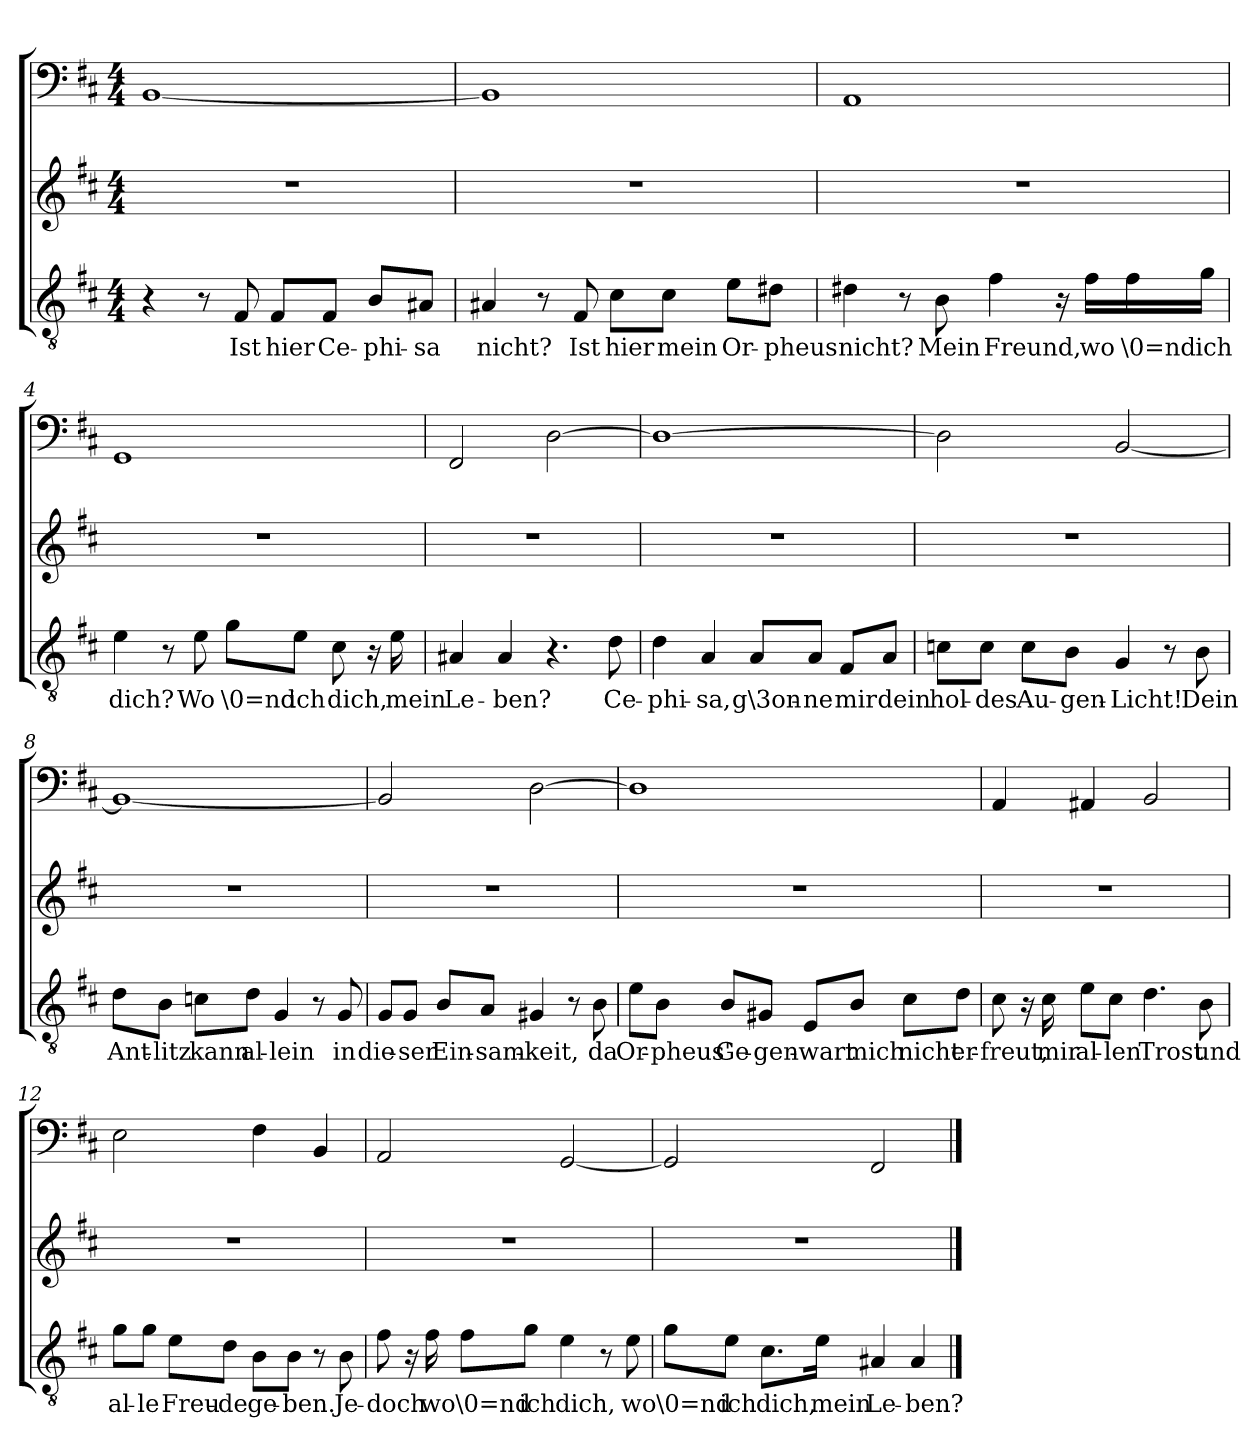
**kern	**text	**kern	**kern
*part3	*part3	*part2	*part1
*staff3	*staff3	*staff2	*staff1
*clefGv2	*	*clefG2	*clefF4
*k[f#c#]	*	*k[f#c#]	*k[f#c#]
*b:	*	*b:	*b:
*M4/4	*	*M4/4	*M4/4
=1	=1	=1	=1
4r	.	1r	[1BB/
8r	.	.	.
8F#/	Ist	.	.
8F#/L	hier	.	.
8F#/J	Ce-	.	.
8B/L	-phi-	.	.
8A#X/J	-sa	.	.
=2	=2	=2	=2
4A#X/	nicht?	1r	1BB/]
8r	.	.	.
8F#/	Ist	.	.
8c#\L	hier	.	.
8c#\J	mein	.	.
8e\L	Or-	.	.
8d#X\J	-pheus	.	.
=3	=3	=3	=3
4d#X\	nicht?	1r	1AA/
8r	.	.	.
8B\	Mein	.	.
4f#\	Freund,	.	.
16r	.	.	.
16f#\LL	wo	.	.
16f#\	\0=nd	.	.
16g\JJ	ich	.	.
=4	=4	=4	=4
4e\	dich?	1r	1GG/
8r	.	.	.
8e\	Wo	.	.
8g\L	\0=nd	.	.
8e\J	ich	.	.
8c#\	dich,	.	.
16r	.	.	.
16e\	mein	.	.
=5	=5	=5	=5
4A#X/	Le-	1r	2FF#/
4A#/	-ben?	.	.
4.r	.	.	[2D\
8d\	Ce-	.	.
=6	=6	=6	=6
4d\	-phi-	1r	1D\_
4A/	-sa,	.	.
8A/L	g\3on-	.	.
8A/J	-ne	.	.
8F#/L	mir	.	.
8A/J	dein	.	.
=7	=7	=7	=7
8cn\L	hol-	1r	2D\]
8c\J	-des	.	.
8c\L	Au-	.	.
8B\J	-gen-	.	.
4G/	-Licht!	.	[2BB/
8r	.	.	.
8B\	Dein	.	.
=8	=8	=8	=8
8d\L	Ant-	1r	1BB/_
8B\J	-litz	.	.
8cn\L	kann	.	.
8d\J	al-	.	.
4G/	-lein	.	.
8r	.	.	.
8G/	in	.	.
=9	=9	=9	=9
8G/L	die-	1r	2BB/]
8G/J	-ser	.	.
8B/L	Ein-	.	.
8A/J	-sam-	.	.
4G#X/	-keit,	.	[2D\
8r	.	.	.
8B\	da	.	.
=10	=10	=10	=10
8e\L	Or-	1r	1D\]
8B\J	-pheus'	.	.
8B/L	Ge-	.	.
8G#X/J	-gen-	.	.
8E/L	-wart	.	.
8B/J	mich	.	.
8c#\L	nicht	.	.
8d\J	er-	.	.
=11	=11	=11	=11
8c#\	-freut,	1r	4AA/
16r	.	.	.
16c#\	mir	.	.
8e\L	al-	.	4AA#X/
8c#\J	-len	.	.
4.d\	Trost	.	2BB/
8B\	und	.	.
=12	=12	=12	=12
8g\L	al-	1r	2E\
8g\J	-le	.	.
8e\L	Freu-	.	.
8d\J	-de	.	.
8B\L	ge-	.	4F#\
8B\J	-ben.	.	.
8r	.	.	4BB/
8B\	Je-	.	.
=13	=13	=13	=13
8f#\	-doch	1r	2AA/
16r	.	.	.
16f#\	wo	.	.
8f#\L	\0=nd	.	.
8g\J	ich	.	.
4e\	dich,	.	[2GG/
8r	.	.	.
8e\	wo	.	.
=14	=14	=14	=14
8g\L	\0=nd	1r	2GG/]
8e\J	ich	.	.
8.c#\L	dich,	.	.
16e\Jk	mein	.	.
4A#X/	Le-	.	2FF#/
4A#/	-ben?	.	.
==	==	==	==
*-	*-	*-	*-
